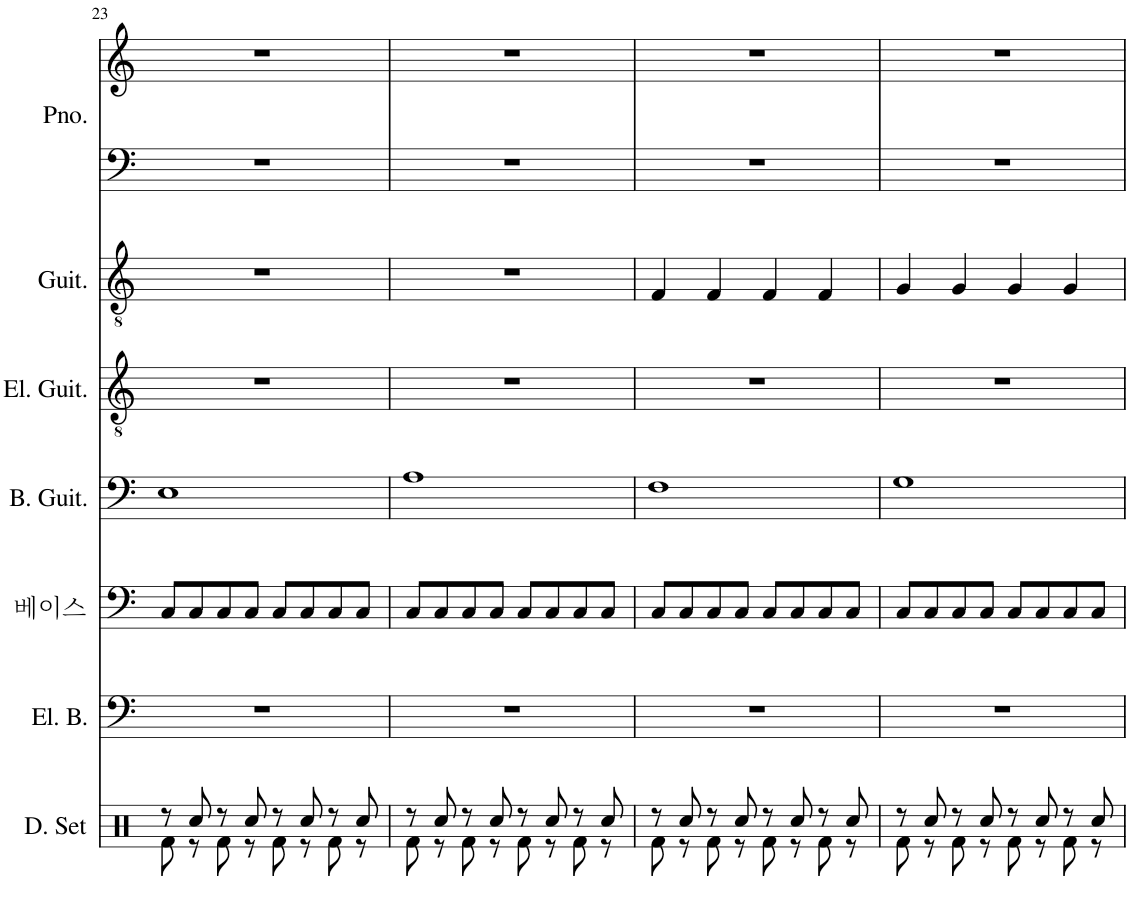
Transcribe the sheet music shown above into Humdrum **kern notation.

**kern	**kern	**kern	**kern	**kern	**kern	**kern	**kern
*part7	*part6	*part5	*part4	*part3	*part2	*part1	*part1
*staff8	*staff7	*staff6	*staff5	*staff4	*staff3	*staff2	*staff1
*I"드럼세트	*I"일렉트릭 베이스	*I"어쿠스틱 베이스	*I"베이스 기타	*I"일렉 기타	*I"어쿠스틱 기타	*I"Piano	*
*	*	*	*	*	*	*I'Pno.	*
!!LO:PB:g=z
*clefX	*clefF4	*clefF4	*clefF4	*clefGv2	*clefGv2	*clefF4	*clefG2
*	*Trd7c12	*Trd7c12	*Trd7c12	*	*	*	*
*k[]	*k[]	*k[]	*k[]	*k[]	*k[]	*k[]	*k[]
*M4/4	*M4/4	*M4/4	*M4/4	*M4/4	*M4/4	*M4/4	*M4/4
=23	=23	=23	=23	=23	=23	=23	=23
*^	*	*	*	*	*	*	*
8r	8Rf\	1r	8C/L	1E	1r	1r	1r	1r
8Rcc/	8r	.	8C/	.	.	.	.	.
8r	8Rf\	.	8C/	.	.	.	.	.
8Rcc/	8r	.	8C/J	.	.	.	.	.
8r	8Rf\	.	8C/L	.	.	.	.	.
8Rcc/	8r	.	8C/	.	.	.	.	.
8r	8Rf\	.	8C/	.	.	.	.	.
8Rcc/	8r	.	8C/J	.	.	.	.	.
=24	=24	=24	=24	=24	=24	=24	=24	=24
8r	8Rf\	1r	8C/L	1A	1r	1r	1r	1r
8Rcc/	8r	.	8C/	.	.	.	.	.
8r	8Rf\	.	8C/	.	.	.	.	.
8Rcc/	8r	.	8C/J	.	.	.	.	.
8r	8Rf\	.	8C/L	.	.	.	.	.
8Rcc/	8r	.	8C/	.	.	.	.	.
8r	8Rf\	.	8C/	.	.	.	.	.
8Rcc/	8r	.	8C/J	.	.	.	.	.
=25	=25	=25	=25	=25	=25	=25	=25	=25
8r	8Rf\	1r	8C/L	1F	1r	4F/	1r	1r
8Rcc/	8r	.	8C/	.	.	.	.	.
8r	8Rf\	.	8C/	.	.	4F/	.	.
8Rcc/	8r	.	8C/J	.	.	.	.	.
8r	8Rf\	.	8C/L	.	.	4F/	.	.
8Rcc/	8r	.	8C/	.	.	.	.	.
8r	8Rf\	.	8C/	.	.	4F/	.	.
8Rcc/	8r	.	8C/J	.	.	.	.	.
=26	=26	=26	=26	=26	=26	=26	=26	=26
8r	8Rf\	1r	8C/L	1G	1r	4G/	1r	1r
8Rcc/	8r	.	8C/	.	.	.	.	.
8r	8Rf\	.	8C/	.	.	4G/	.	.
8Rcc/	8r	.	8C/J	.	.	.	.	.
8r	8Rf\	.	8C/L	.	.	4G/	.	.
8Rcc/	8r	.	8C/	.	.	.	.	.
8r	8Rf\	.	8C/	.	.	4G/	.	.
8Rcc/	8r	.	8C/J	.	.	.	.	.
*v	*v	*	*	*	*	*	*	*
=	=	=	=	=	=	=	=
*-	*-	*-	*-	*-	*-	*-	*-
